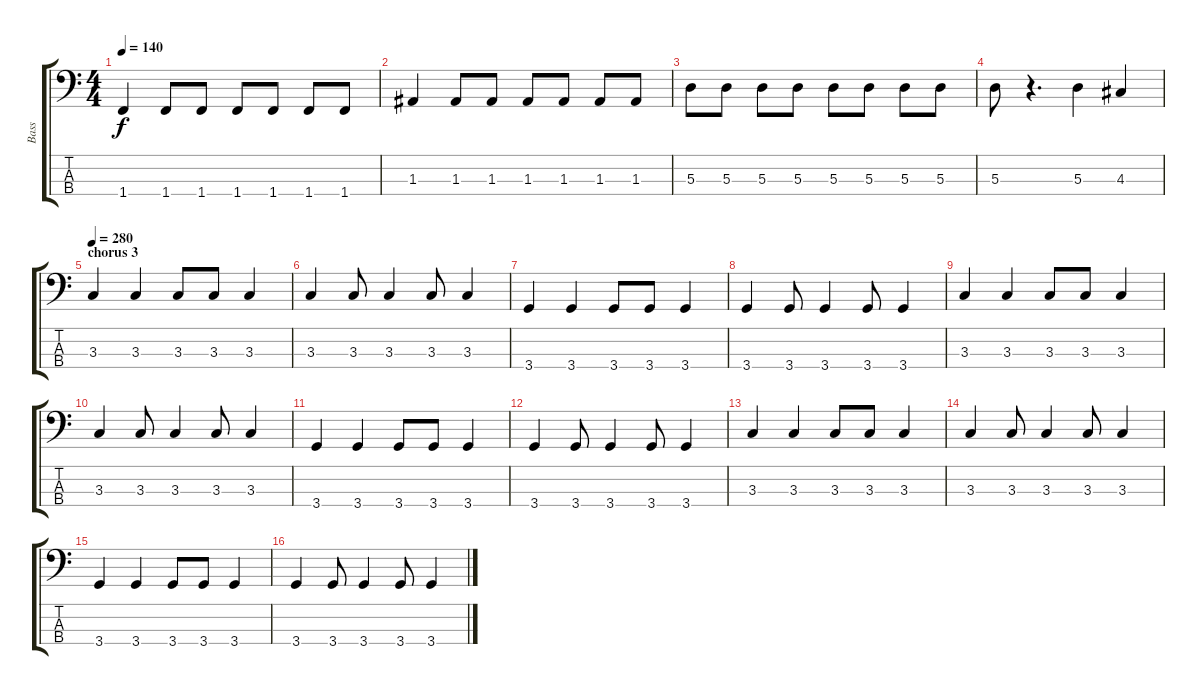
\track ("Bass" "Bass") {instrument electricbasspick}
\staff {score tabs}
\tuning (G2 D2 A1 E1) {hide}
\ts (4 4)
\tempo 140
\clef f4
\ks c
1.4.4{dy f} 1.4.8 1.4.8 1.4.8 1.4.8 1.4.8 1.4.8 |
1.3.4 1.3.8 1.3.8 1.3.8 1.3.8 1.3.8 1.3.8 |
5.3.8 5.3.8 5.3.8 5.3.8 5.3.8 5.3.8 5.3.8 5.3.8 |
5.3.8 r.4{d} 5.3.4 4.3.4 |
\section ("" "chorus 3")
\tempo 280
3.3.4 3.3.4 3.3.8 3.3.8 3.3.4 |
3.3.4 3.3.8 3.3.4 3.3.8 3.3.4 |
3.4.4 3.4.4 3.4.8 3.4.8 3.4.4 |
3.4.4 3.4.8 3.4.4 3.4.8 3.4.4 |
3.3.4 3.3.4 3.3.8 3.3.8 3.3.4 |
3.3.4 3.3.8 3.3.4 3.3.8 3.3.4 |
3.4.4 3.4.4 3.4.8 3.4.8 3.4.4 |
3.4.4 3.4.8 3.4.4 3.4.8 3.4.4 |
3.3.4 3.3.4 3.3.8 3.3.8 3.3.4 |
3.3.4 3.3.8 3.3.4 3.3.8 3.3.4 |
3.4.4 3.4.4 3.4.8 3.4.8 3.4.4 |
3.4.4 3.4.8 3.4.4 3.4.8 3.4.4
